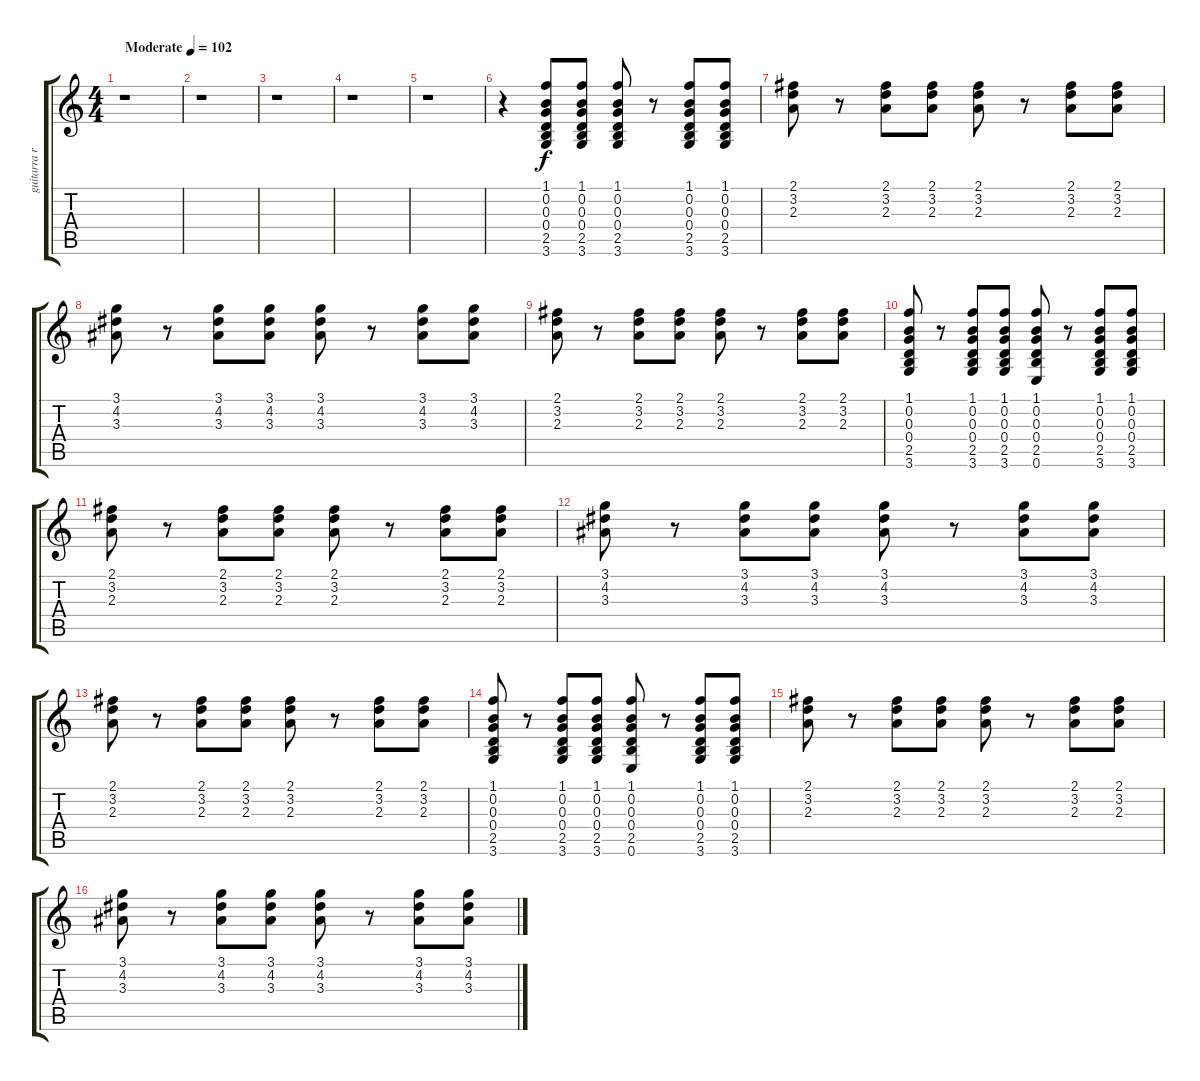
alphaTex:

\track ("guitarra ritmica" "guitarra r") {instrument electricguitarclean}
\staff {score tabs}
\tuning (E4 B3 G3 D3 A2 E2) {hide}
\ts (4 4)
\tempo (102 "Moderate")
\clef g2
\ks c
r.1{dy f instrument electricguitarclean} |
r.1 |
r.1 |
r.1 |
r.1 |
r.4 (1.1 0.2 0.3 0.4 2.5 3.6).8 (1.1 0.2 0.3 0.4 2.5 3.6).8 (1.1 0.2 0.3 0.4 2.5 3.6).8 r.8 (1.1 0.2 0.3 0.4 2.5 3.6).8 (1.1 0.2 0.3 0.4 2.5 3.6).8 |
(2.1 3.2 2.3).8 r.8 (2.1 3.2 2.3).8 (2.1 3.2 2.3).8 (2.1 3.2 2.3).8 r.8 (2.1 3.2 2.3).8 (2.1 3.2 2.3).8 |
(3.1 4.2 3.3).8 r.8 (3.1 4.2 3.3).8 (3.1 4.2 3.3).8 (3.1 4.2 3.3).8 r.8 (3.1 4.2 3.3).8 (3.1 4.2 3.3).8 |
(2.1 3.2 2.3).8 r.8 (2.1 3.2 2.3).8 (2.1 3.2 2.3).8 (2.1 3.2 2.3).8 r.8 (2.1 3.2 2.3).8 (2.1 3.2 2.3).8 |
(1.1 0.2 0.3 0.4 2.5 3.6).8 r.8 (1.1 0.2 0.3 0.4 2.5 3.6).8 (1.1 0.2 0.3 0.4 2.5 3.6).8 (1.1 0.2 0.3 0.4 2.5 0.6).8 r.8 (1.1 0.2 0.3 0.4 2.5 3.6).8 (1.1 0.2 0.3 0.4 2.5 3.6).8 |
(2.1 3.2 2.3).8 r.8 (2.1 3.2 2.3).8 (2.1 3.2 2.3).8 (2.1 3.2 2.3).8 r.8 (2.1 3.2 2.3).8 (2.1 3.2 2.3).8 |
(3.1 4.2 3.3).8 r.8 (3.1 4.2 3.3).8 (3.1 4.2 3.3).8 (3.1 4.2 3.3).8 r.8 (3.1 4.2 3.3).8 (3.1 4.2 3.3).8 |
(2.1 3.2 2.3).8 r.8 (2.1 3.2 2.3).8 (2.1 3.2 2.3).8 (2.1 3.2 2.3).8 r.8 (2.1 3.2 2.3).8 (2.1 3.2 2.3).8 |
(1.1 0.2 0.3 0.4 2.5 3.6).8 r.8 (1.1 0.2 0.3 0.4 2.5 3.6).8 (1.1 0.2 0.3 0.4 2.5 3.6).8 (1.1 0.2 0.3 0.4 2.5 0.6).8 r.8 (1.1 0.2 0.3 0.4 2.5 3.6).8 (1.1 0.2 0.3 0.4 2.5 3.6).8 |
(2.1 3.2 2.3).8 r.8 (2.1 3.2 2.3).8 (2.1 3.2 2.3).8 (2.1 3.2 2.3).8 r.8 (2.1 3.2 2.3).8 (2.1 3.2 2.3).8 |
(3.1 4.2 3.3).8 r.8 (3.1 4.2 3.3).8 (3.1 4.2 3.3).8 (3.1 4.2 3.3).8 r.8 (3.1 4.2 3.3).8 (3.1 4.2 3.3).8
